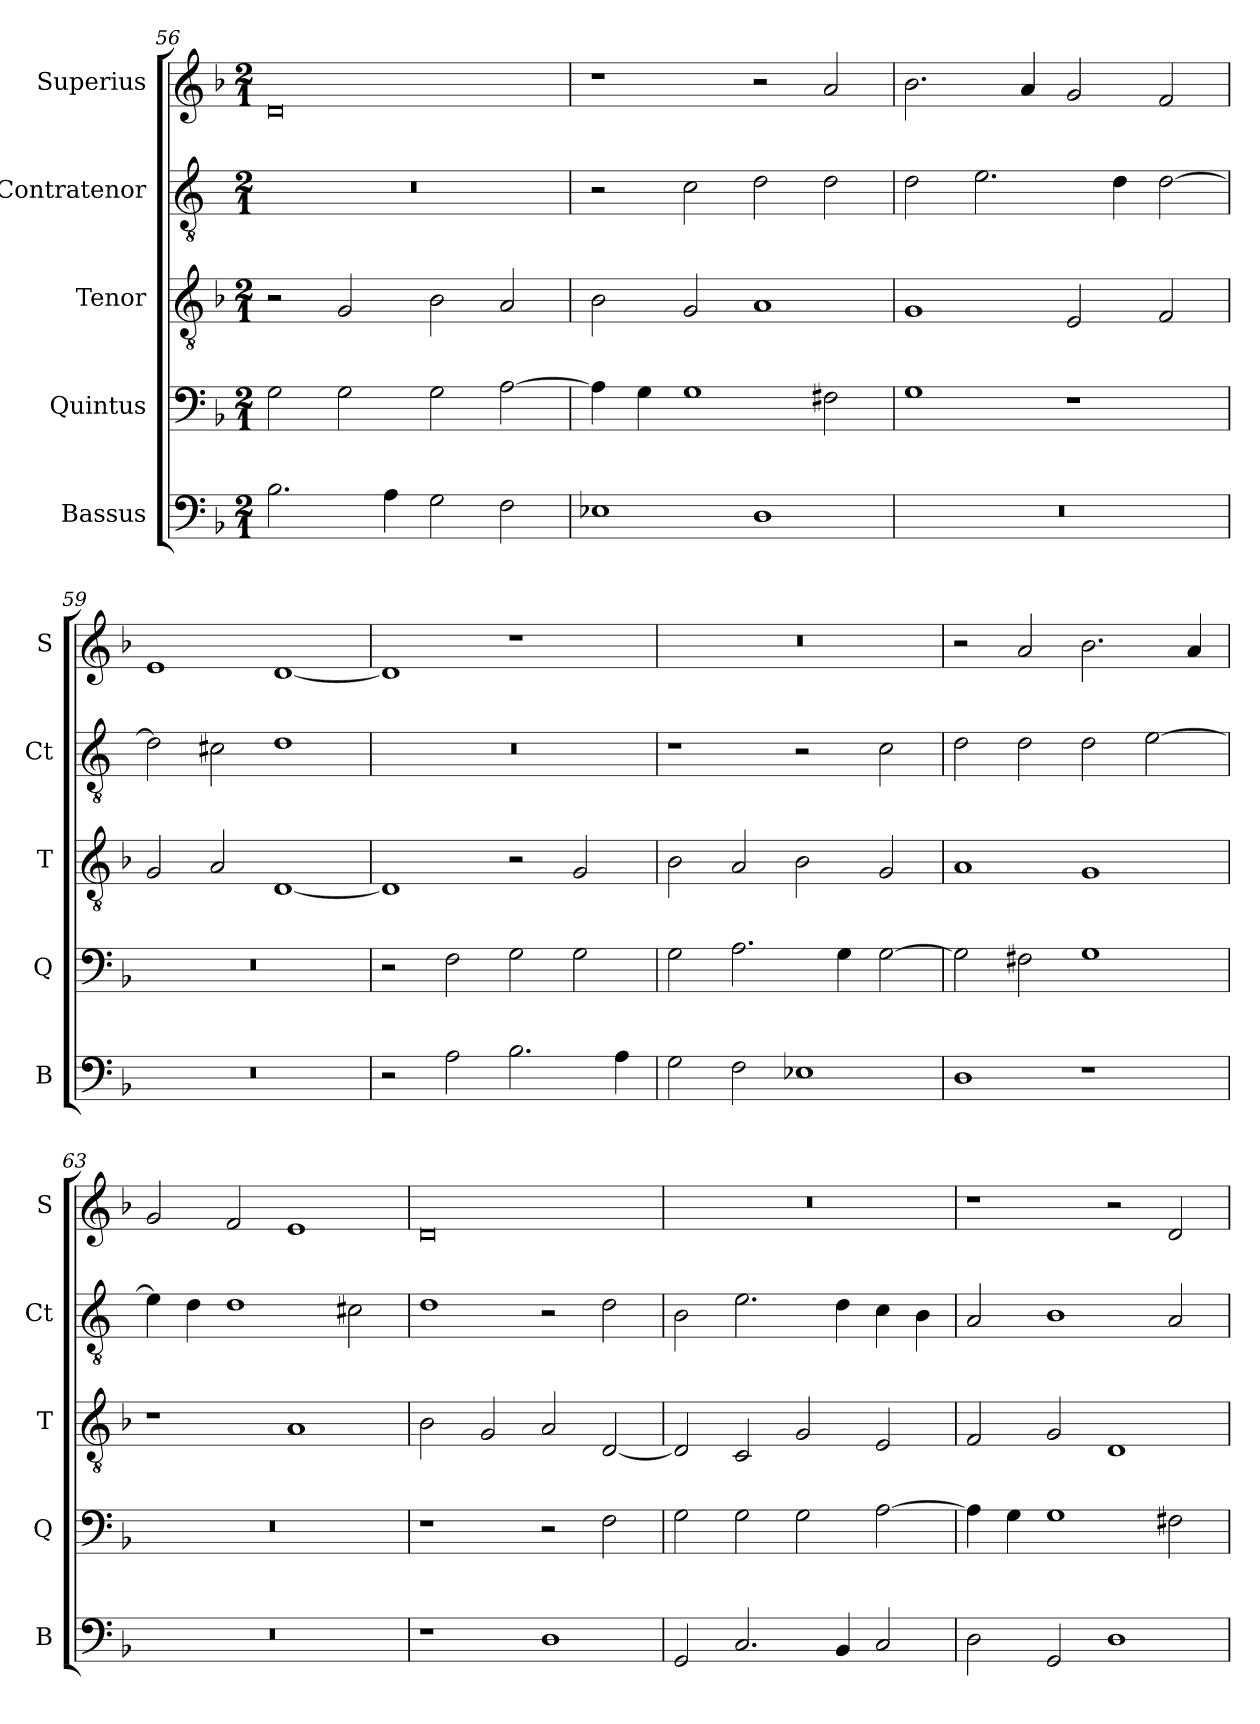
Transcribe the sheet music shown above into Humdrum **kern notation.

**kern	**kern	**kern	**kern	**kern
*part5	*part4	*part3	*part2	*part1
*staff5	*staff4	*staff3	*staff2	*staff1
*I"Bassus	*I"Quintus	*I"Tenor	*I"Contratenor	*I"Superius
*I'B	*I'Q	*I'T	*I'Ct	*I'S
*clefF4	*clefF4	*clefGv2	*clefGv2	*clefG2
*k[b-]	*k[b-]	*k[b-]	*k[]	*k[b-]
*M2/1	*M2/1	*M2/1	*M2/1	*M2/1
=56	=56	=56	=56	=56
2.B-\	2G\	2r	0r	0d
.	2G\	2G/	.	.
4A\	.	.	.	.
2G\	2G\	2B-\	.	.
2F\	[2A\	2A/	.	.
=57	=57	=57	=57	=57
1E-X	4A\]	2B-\	2r	1r
.	4G\	.	.	.
.	1G	2G/	2c\	.
1D	.	1A	2d\	2r
.	2F#X\	.	2d\	2a/
=58	=58	=58	=58	=58
0r	1G	1G	2d\	2.b-\
.	.	.	2.e\	.
.	.	.	.	4a/
.	1r	2E/	.	2g/
.	.	.	4d\	.
.	.	2F/	[2d\	2f/
=59	=59	=59	=59	=59
0r	0r	2G/	2d\]	1e
.	.	2A/	2c#X\	.
.	.	[1D	1d	[1d
=60	=60	=60	=60	=60
2r	2r	1D]	0r	1d]
2A\	2F\	.	.	.
2.B-\	2G\	2r	.	1r
.	2G\	2G/	.	.
4A\	.	.	.	.
=61	=61	=61	=61	=61
2G\	2G\	2B-\	1r	0r
2F\	2.A\	2A/	.	.
1E-X	.	2B-\	2r	.
.	4G\	.	.	.
.	[2G\	2G/	2c\	.
=62	=62	=62	=62	=62
1D	2G\]	1A	2d\	2r
.	2F#X\	.	2d\	2a/
1r	1G	1G	2d\	2.b-\
.	.	.	[2e\	.
.	.	.	.	4a/
=63	=63	=63	=63	=63
0r	0r	1r	4e\]	2g/
.	.	.	4d\	.
.	.	.	1d	2f/
.	.	1A	.	1e
.	.	.	2c#X\	.
=64	=64	=64	=64	=64
1r	1r	2B-\	1d	0d
.	.	2G/	.	.
1D	2r	2A/	2r	.
.	2F\	[2D/	2d\	.
=65	=65	=65	=65	=65
2GG/	2G\	2D/]	2B\	0r
2.C/	2G\	2C/	2.e\	.
.	2G\	2G/	.	.
4BB-/	.	.	4d\	.
2C/	[2A\	2E/	4c\	.
.	.	.	4B\	.
=66	=66	=66	=66	=66
2D\	4A\]	2F/	2A/	1r
.	4G\	.	.	.
2GG/	1G	2G/	1B	.
1D	.	1D	.	2r
.	2F#X\	.	2A/	2d/
=	=	=	=	=
*-	*-	*-	*-	*-
